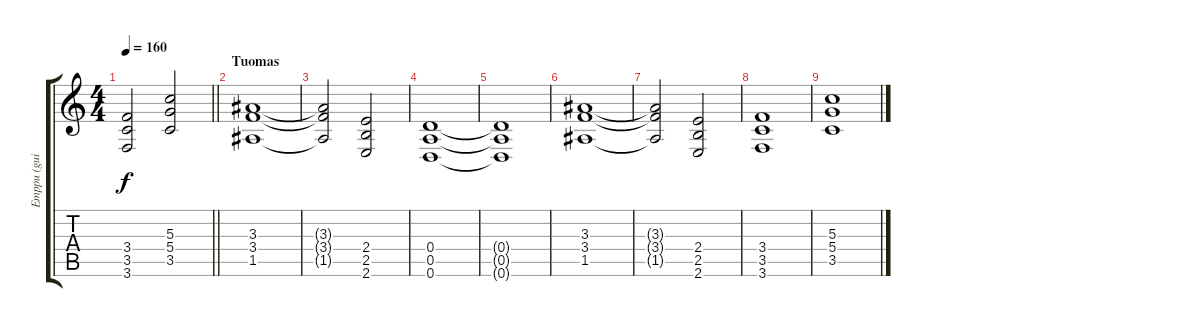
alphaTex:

\track ("Emppu (guitar)" "Emppu (gui") {instrument distortionguitar}
\staff {score tabs}
\tuning (E4 B3 G3 D3 A2 D2) {hide}
\ts (4 4)
\tempo 160
\clef g2
\barLineRight lightlight
\ks c
(3.4 3.5 3.6).2{dy f} (5.3 5.4 3.5).2 |
\section ("" "Tuomas")
(3.3 3.4 1.5).1 |
(3.3{t} 3.4{t} 1.5{t}).2 (2.4 2.5 2.6).2 |
(0.4 0.5 0.6).1 |
(0.4{t} 0.5{t} 0.6{t}).1 |
(3.3 3.4 1.5).1 |
(3.3{t} 3.4{t} 1.5{t}).2 (2.4 2.5 2.6).2 |
(3.4 3.5 3.6).1 |
(5.3 5.4 3.5).1
